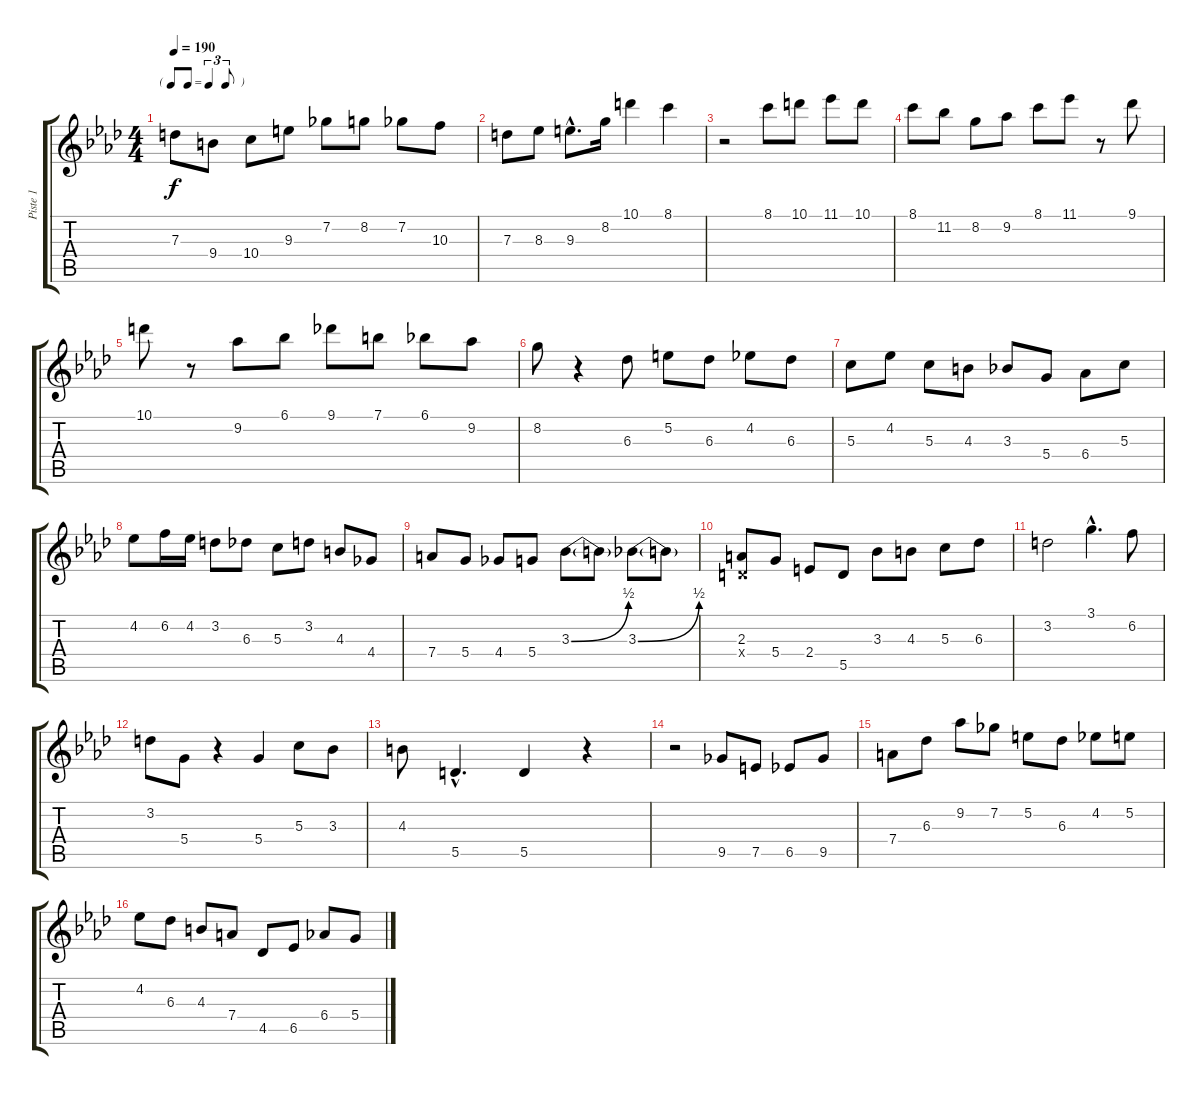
\track ("Piste 1" "Piste 1") {instrument electricguitarjazz}
\staff {score tabs}
\tuning (E4 B3 G3 D3 A2 E2) {hide}
\ts (4 4)
\tf triplet8th
\tempo 190
\clef g2
\ks ab
7.3.8{dy f} 9.4.8 10.4.8 9.3.8 7.2.8 8.2.8 7.2.8 10.3.8 |
7.3.8 8.3.8 9.3{hac}.8{d} 8.2.16 10.1.4 8.1.4 |
r.2 8.1.8 10.1.8 11.1.8 10.1.8 |
8.1.8 11.2.8 8.2.8 9.2.8 8.1.8 11.1.8 r.8 9.1.8 |
10.1.8 r.8 9.2.8 6.1.8 9.1.8 7.1.8 6.1.8 9.2.8 |
8.2.8 r.4 6.3.8 5.2.8 6.3.8 4.2.8 6.3.8 |
5.3.8 4.2.8 5.3.8 4.3.8 3.3.8 5.4.8 6.4.8 5.3.8 |
4.2.8 6.2.16 4.2.16 3.2.8 6.3.8 5.3.8 3.2.8 4.3.8 4.4.8 |
7.4.8 5.4.8 4.4.8 5.4.8 3.3{be (bend 0 0 60 2)}.8 3.3{t}.8 3.3{be (bend 0 0 60 2)}.8 3.3{t}.8 |
(2.3 0.4{x}).8 5.4.8 2.4.8 5.5.8 3.3.8 4.3.8 5.3.8 6.3.8 |
3.2.2 3.1{hac}.4{d} 6.2.8 |
3.2.8 5.4.8 r.4 5.4.4 5.3.8 3.3.8 |
4.3.8 5.5{hac}.4{d} 5.5.4 r.4 |
r.2 9.5.8 7.5.8 6.5.8 9.5.8 |
7.4.8 6.3.8 9.2.8 7.2.8 5.2.8 6.3.8 4.2.8 5.2.8 |
4.2.8 6.3.8 4.3.8 7.4.8 4.5.8 6.5.8 6.4.8 5.4.8
